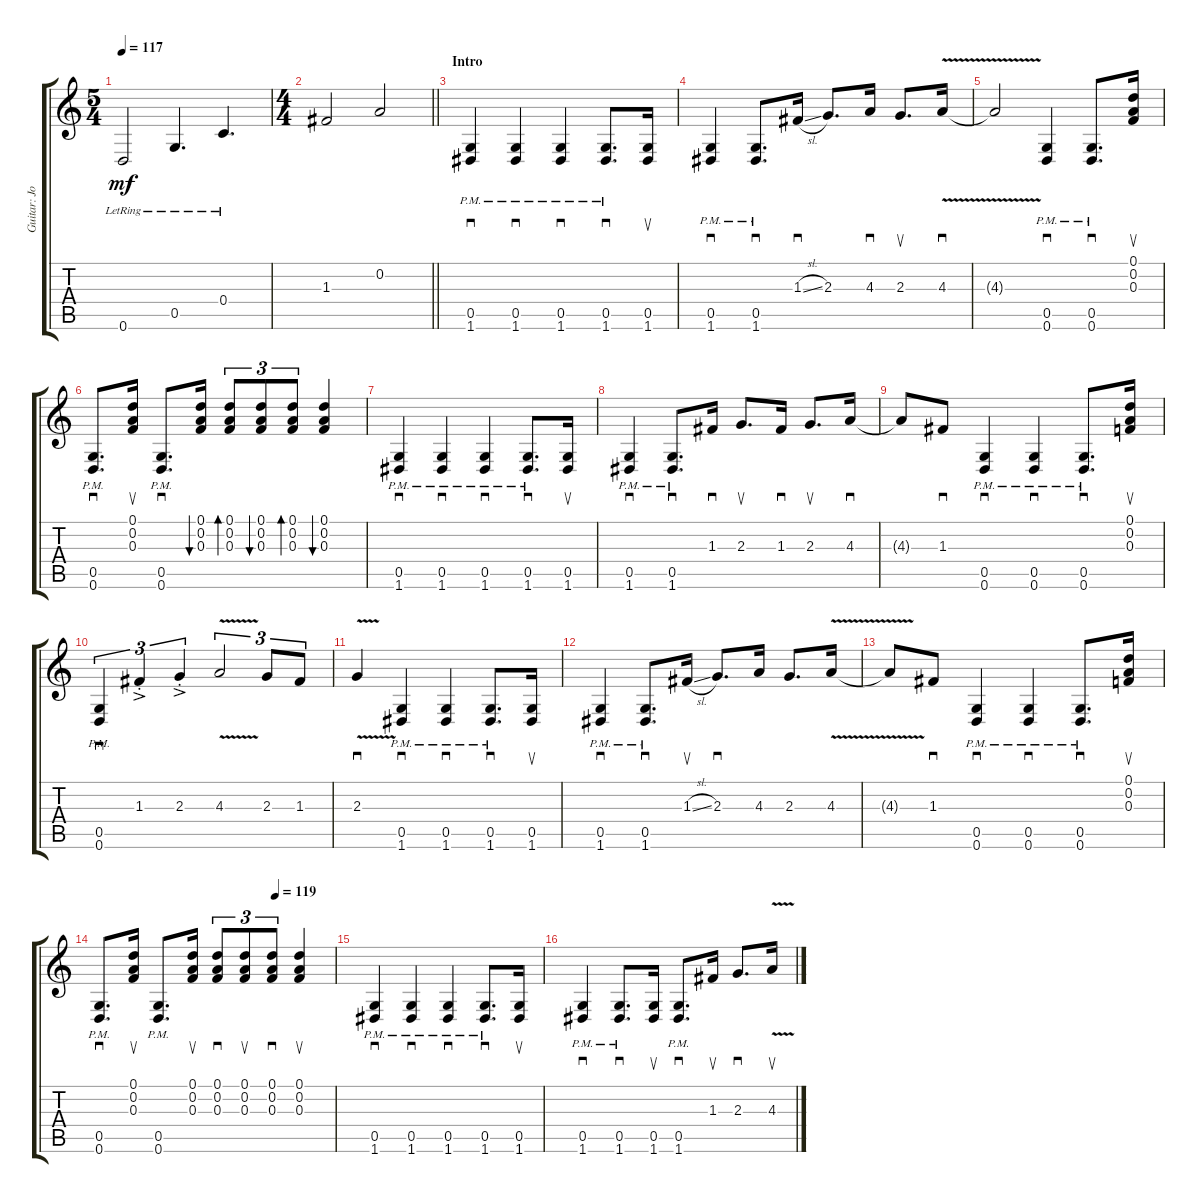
\track ("Guitar: Joe Duplantier" "Guitar: Jo") {instrument overdrivenguitar}
\staff {score tabs}
\tuning (D4 A3 F3 C3 G2 D2) {hide}
\ts (5 4)
\tempo 117
\clef g2
\ks c
0.6{lr}.2{dy mf instrument overdrivenguitar} 0.5{lr}.4{d} 0.4{lr}.4{d} |
\ts (4 4)
\barLineRight lightlight
1.3.2 0.2.2 |
\section ("" "Intro")
(0.5{pm} 1.6{pm}).4{sd} (0.5{pm} 1.6{pm}).4{sd} (0.5{pm} 1.6{pm}).4{sd} (0.5{pm} 1.6{pm}).8{d sd} (0.5 1.6).16{su} |
(0.5{pm} 1.6{pm}).4{sd} (0.5{pm} 1.6{pm}).8{d sd} 1.3{sl}.16{sd} 2.3.8{d} 4.3.16{sd} 2.3.8{d su} 4.3{v}.16{sd} |
4.3{v t}.2 (0.5{pm} 0.6{pm}).4{sd} (0.5{pm} 0.6{pm}).8{d sd} (0.1 0.2 0.3).16{su} |
(0.5{pm} 0.6{pm}).8{d sd} (0.1 0.2 0.3).16{su} (0.5{pm} 0.6{pm}).8{d sd} (0.1 0.2 0.3).16{bu 120} (0.1 0.2 0.3).8{tu (3 2) bd 120} (0.1 0.2 0.3).8{tu (3 2) bu 120} (0.1 0.2 0.3).8{tu (3 2) bd 120} (0.1 0.2 0.3).4{bu 120} |
(0.5{pm} 1.6{pm}).4{sd} (0.5{pm} 1.6{pm}).4{sd} (0.5{pm} 1.6{pm}).4{sd} (0.5{pm} 1.6{pm}).8{d sd} (0.5 1.6).16{su} |
(0.5{pm} 1.6{pm}).4{sd} (0.5{pm} 1.6{pm}).8{d sd} 1.3.16{sd} 2.3.8{d su} 1.3.16{sd} 2.3.8{d su} 4.3.16{sd} |
4.3{t}.8 1.3.8{sd} (0.5{pm} 0.6{pm}).4{sd} (0.5{pm} 0.6{pm}).4{sd} (0.5{pm} 0.6{pm}).8{d sd} (0.1 0.2 0.3).16{su} |
(0.5{pm} 0.6{pm}).4{sd tu (3 2)} 1.3{ac st}.4{tu (3 2)} 2.3{ac st}.4{tu (3 2)} 4.3{v}.2{tu (3 2)} 2.3.8{tu (3 2)} 1.3.8{tu (3 2)} |
2.3{v}.4{sd} (0.5{pm} 1.6{pm}).4{sd} (0.5{pm} 1.6{pm}).4{sd} (0.5{pm} 1.6{pm}).8{d sd} (0.5 1.6).16{su} |
(0.5{pm} 1.6{pm}).4{sd} (0.5{pm} 1.6{pm}).8{d sd} 1.3{sl}.16{su} 2.3.8{d sd} 4.3.16 2.3.8{d} 4.3{v}.16 |
4.3{t}.8 1.3.8{sd} (0.5{pm} 0.6{pm}).4{sd} (0.5{pm} 0.6{pm}).4{sd} (0.5{pm} 0.6{pm}).8{d sd} (0.1 0.2 0.3).16{su} |
\tempo (119 0.75)
(0.5{pm} 0.6{pm}).8{d sd} (0.1 0.2 0.3).16{su} (0.5{pm} 0.6{pm}).8{d} (0.1 0.2 0.3).16{su} (0.1 0.2 0.3).8{sd tu (3 2)} (0.1 0.2 0.3).8{su tu (3 2)} (0.1 0.2 0.3).8{sd tu (3 2)} (0.1 0.2 0.3).4{su} |
(0.5{pm} 1.6{pm}).4{sd} (0.5{pm} 1.6{pm}).4{sd} (0.5{pm} 1.6{pm}).4{sd} (0.5{pm} 1.6{pm}).8{d sd} (0.5 1.6).16{su} |
(0.5{pm} 1.6{pm}).4{sd} (0.5{pm} 1.6{pm}).8{d sd} (0.5 1.6).16{su} (0.5{pm} 1.6{pm}).8{d sd} 1.3.16{su} 2.3.8{d sd} 4.3{v}.16{su}
